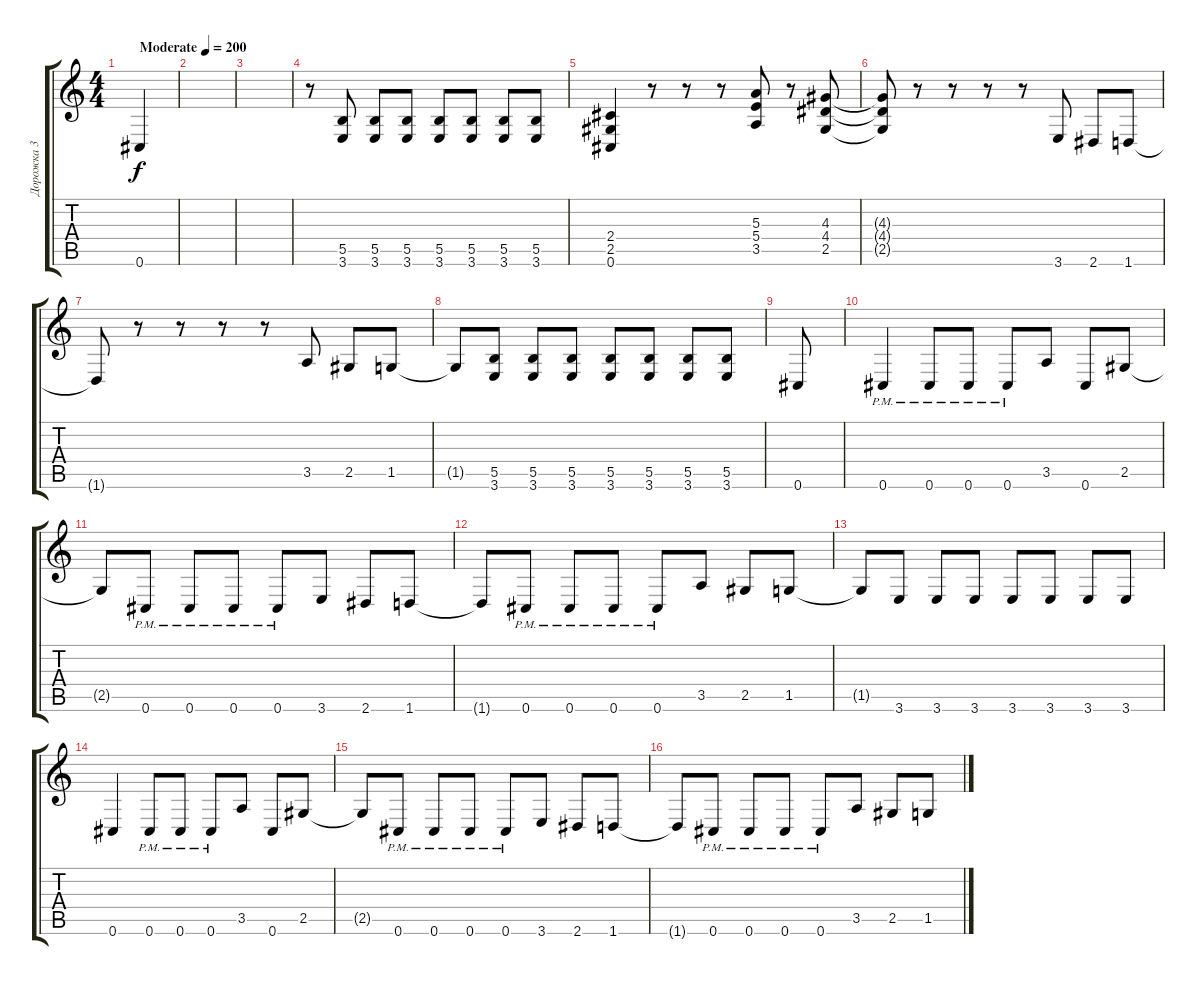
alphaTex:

\track ("Дорожка 3" "Дорожка 3") {instrument electricbassfinger}
\staff {score tabs}
\tuning (Db4 Ab3 E3 B2 Gb2 Db2) {hide}
\ts (4 4)
\tempo (200 "Moderate")
\clef g2
\ks c
0.6.4{dy f instrument electricbassfinger} |
|
|
r.8 (5.5 3.6).8 (5.5 3.6).8 (5.5 3.6).8 (5.5 3.6).8 (5.5 3.6).8 (5.5 3.6).8 (5.5 3.6).8 |
(2.4 2.5 0.6).4 r.8 r.8 r.8 (5.3 5.4 3.5).8 r.8 (4.3 4.4 2.5).8 |
(4.3{t} 4.4{t} 2.5{t}).8 r.8 r.8 r.8 r.8 3.6.8 2.6.8 1.6.8 |
1.6{t}.8 r.8 r.8 r.8 r.8 3.5.8 2.5.8 1.5.8 |
1.5{t}.8 (5.5 3.6).8 (5.5 3.6).8 (5.5 3.6).8 (5.5 3.6).8 (5.5 3.6).8 (5.5 3.6).8 (5.5 3.6).8 |
0.6.8 |
0.6{pm}.4 0.6{pm}.8 0.6{pm}.8 0.6{pm}.8 3.5.8 0.6.8 2.5.8 |
2.5{t}.8 0.6{pm}.8 0.6{pm}.8 0.6{pm}.8 0.6{pm}.8 3.6.8 2.6.8 1.6.8 |
1.6{t}.8 0.6{pm}.8 0.6{pm}.8 0.6{pm}.8 0.6{pm}.8 3.5.8 2.5.8 1.5.8 |
1.5{t}.8 3.6.8 3.6.8 3.6.8 3.6.8 3.6.8 3.6.8 3.6.8 |
0.6.4 0.6{pm}.8 0.6{pm}.8 0.6{pm}.8 3.5.8 0.6.8 2.5.8 |
2.5{t}.8 0.6{pm}.8 0.6{pm}.8 0.6{pm}.8 0.6{pm}.8 3.6.8 2.6.8 1.6.8 |
1.6{t}.8 0.6{pm}.8 0.6{pm}.8 0.6{pm}.8 0.6{pm}.8 3.5.8 2.5.8 1.5.8
